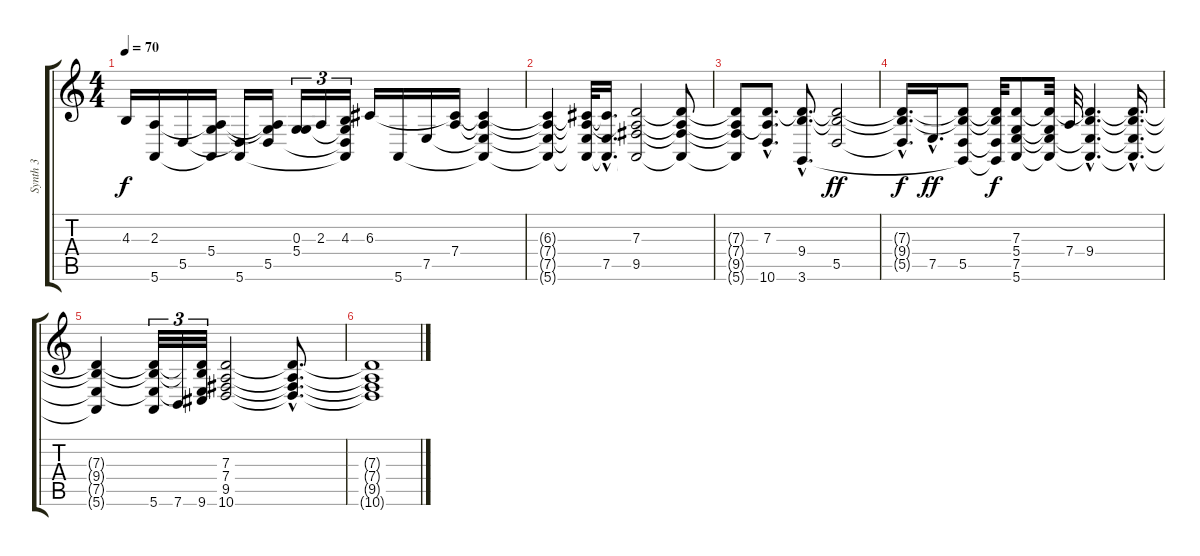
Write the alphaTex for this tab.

\track ("Synth 3" "Synth 3") {instrument drawbarorgan}
\staff {score tabs}
\tuning (E4 B3 G3 D3 A2 E2) {hide}
\ts (4 4)
\tempo 70
\clef g2
\ks c
4.3.16{dy f} (2.3 5.6).16 5.5.16 (2.3{t} 5.4 5.6{t}).16 (5.5{t} 5.6).16 (2.3{t} 5.4{t} 5.5).16 (0.3 5.4).16{tu (3 2)} 2.3.16{tu (3 2)} (4.3 5.4{t} 5.5{t} 5.6{t}).16{tu (3 2)} 6.3.16 5.6.16 7.5.16 (6.3{t} 7.4).16 (6.3{t} 7.4{t} 7.5{t} 5.6{t}).4 |
(6.3{t} 7.4{t} 7.5{t} 5.6{t}).4 (6.3{t} 7.4{t} 7.5{t} 5.6{t}).32 (6.3{hac t} 7.5{hac} 5.6{hac t}).16{d} (7.3 7.4{t} 9.5 5.6{t}).2 (7.3{t} 7.4{t} 9.5{t} 5.6{t}).8 |
(7.3{t} 7.4{t} 9.5{t} 5.6{t}).8 (7.3{hac} 7.4{hac t} 10.6{hac}).8{d} (7.3{hac t} 9.4{hac} 3.6{hac}).8{d} (7.3{t} 9.4{t} 5.5).2{dy ff} |
(7.3{hac t} 9.4{hac t} 5.5{hac t}).16{d dy f} 7.5{hac}.16{d dy ff} (7.3{t} 9.4{t} 5.5 3.6{t}).8 (7.3{t} 9.4{t} 5.5{t} 3.6{t}).32{dy f} (7.3 5.4 7.5 5.6).8 (7.3{t} 5.4{t} 7.5{t} 5.6{t}).32 7.4.32 (7.3{hac t} 9.4{hac} 7.5{hac t} 5.6{hac t}).4{d} (7.3{hac t} 9.4{hac t} 7.5{hac t} 5.6{hac t}).16{d} |
(7.3{t} 9.4{t} 7.5{t} 5.6{t}).4 (7.3{t} 9.4{t} 7.5{t} 5.6).32{tu (3 2)} 7.6.32{tu (3 2)} (7.3{t} 9.4{t} 7.5{t} 9.6).32{tu (3 2)} (7.3 7.4 9.5 10.6).2 (7.3{hac t} 7.4{hac t} 9.5{hac t} 10.6{hac t}).8{d} |
(7.3{t} 7.4{t} 9.5{t} 10.6{t}).1
